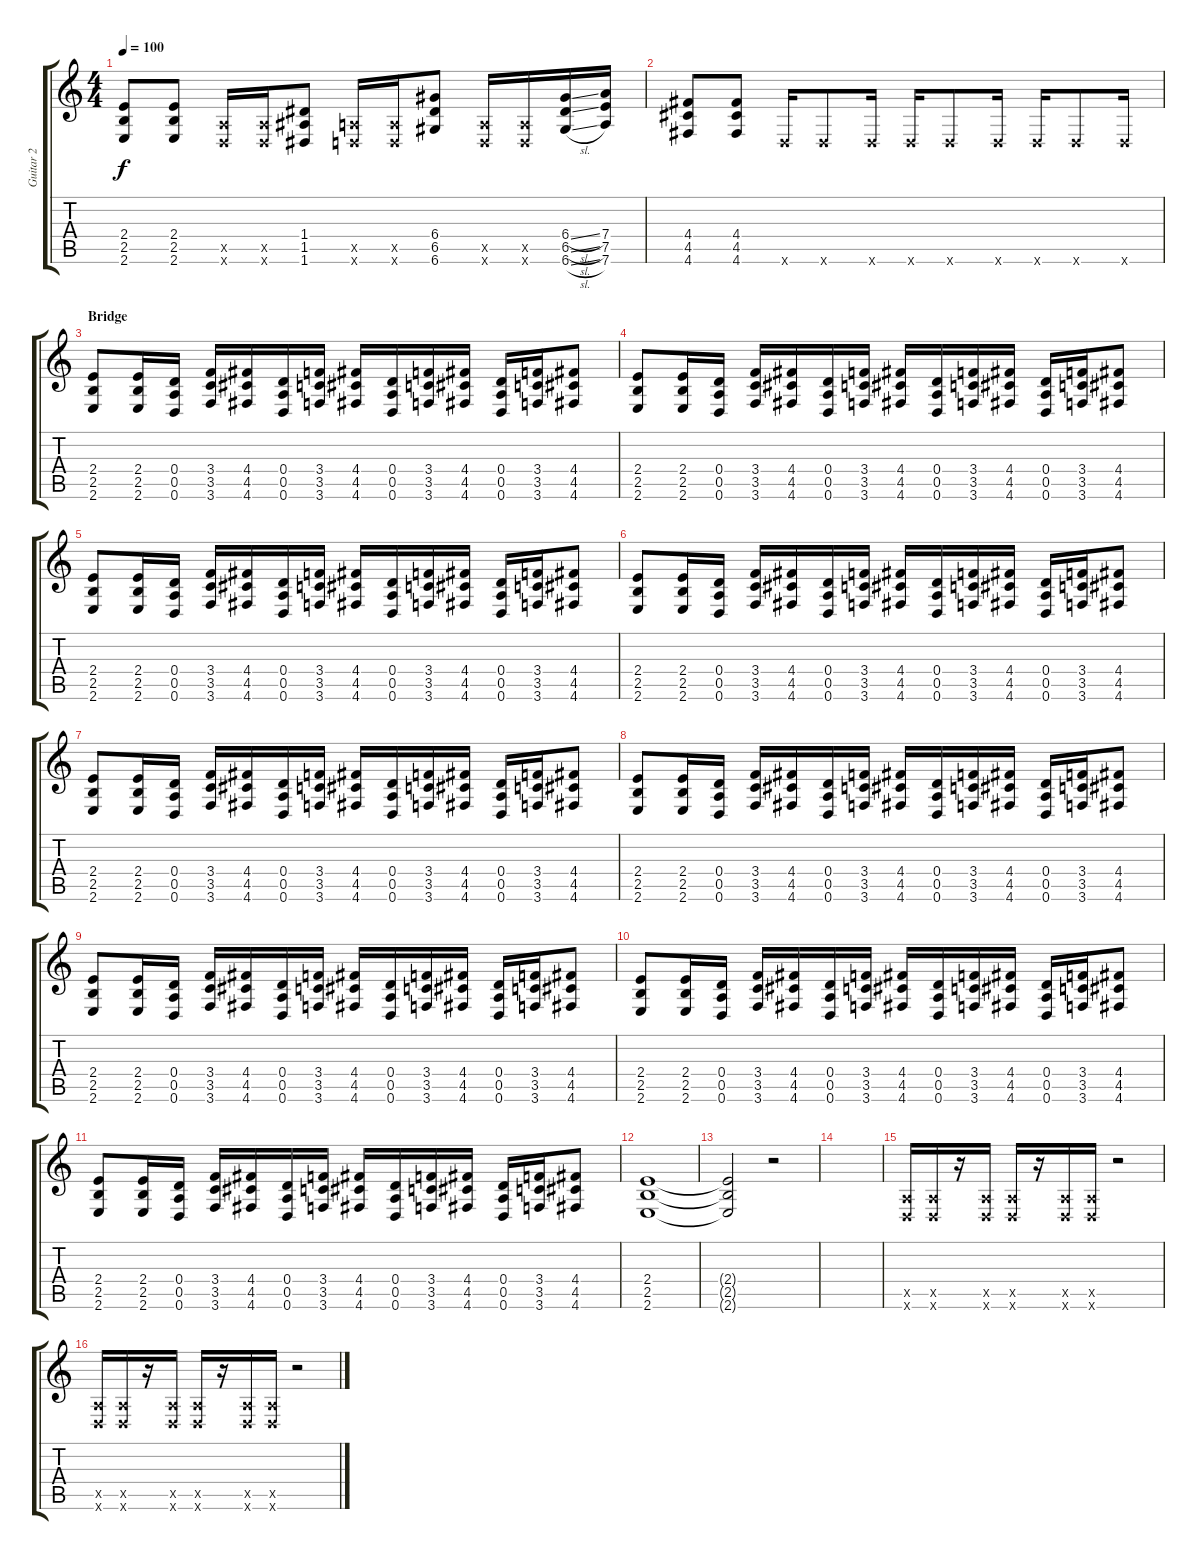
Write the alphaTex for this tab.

\track ("Guitar 2" "Guitar 2") {instrument distortionguitar}
\staff {score tabs}
\tuning (E4 B3 G3 D3 A2 D2) {hide}
\ts (4 4)
\tempo 100
\clef g2
\ks c
(2.4 2.5 2.6).8{dy f balance 16 instrument distortionguitar} (2.4 2.5 2.6).8 (0.5{x} 0.6{x}).16 (0.5{x} 0.6{x}).16 (1.4 1.5 1.6).8 (0.5{x} 0.6{x}).16 (0.5{x} 0.6{x}).16 (6.4 6.5 6.6).8 (0.5{x} 0.6{x}).16 (0.5{x} 0.6{x}).16 (6.4{sl} 6.5{sl} 6.6{sl}).16 (7.4 7.5 7.6).16 |
(4.4 4.5 4.6).8 (4.4 4.5 4.6).8 0.6{x}.16 0.6{x}.8 0.6{x}.16 0.6{x}.16 0.6{x}.8 0.6{x}.16 0.6{x}.16 0.6{x}.8 0.6{x}.16 |
\section ("" "Bridge")
(2.4 2.5 2.6).8 (2.4 2.5 2.6).16 (0.4 0.5 0.6).16 (3.4 3.5 3.6).16 (4.4 4.5 4.6).16 (0.4 0.5 0.6).16 (3.4 3.5 3.6).16 (4.4 4.5 4.6).16 (0.4 0.5 0.6).16 (3.4 3.5 3.6).16 (4.4 4.5 4.6).16 (0.4 0.5 0.6).16 (3.4 3.5 3.6).16 (4.4 4.5 4.6).8 |
(2.4 2.5 2.6).8 (2.4 2.5 2.6).16 (0.4 0.5 0.6).16 (3.4 3.5 3.6).16 (4.4 4.5 4.6).16 (0.4 0.5 0.6).16 (3.4 3.5 3.6).16 (4.4 4.5 4.6).16 (0.4 0.5 0.6).16 (3.4 3.5 3.6).16 (4.4 4.5 4.6).16 (0.4 0.5 0.6).16 (3.4 3.5 3.6).16 (4.4 4.5 4.6).8 |
(2.4 2.5 2.6).8 (2.4 2.5 2.6).16 (0.4 0.5 0.6).16 (3.4 3.5 3.6).16 (4.4 4.5 4.6).16 (0.4 0.5 0.6).16 (3.4 3.5 3.6).16 (4.4 4.5 4.6).16 (0.4 0.5 0.6).16 (3.4 3.5 3.6).16 (4.4 4.5 4.6).16 (0.4 0.5 0.6).16 (3.4 3.5 3.6).16 (4.4 4.5 4.6).8 |
(2.4 2.5 2.6).8 (2.4 2.5 2.6).16 (0.4 0.5 0.6).16 (3.4 3.5 3.6).16 (4.4 4.5 4.6).16 (0.4 0.5 0.6).16 (3.4 3.5 3.6).16 (4.4 4.5 4.6).16 (0.4 0.5 0.6).16 (3.4 3.5 3.6).16 (4.4 4.5 4.6).16 (0.4 0.5 0.6).16 (3.4 3.5 3.6).16 (4.4 4.5 4.6).8 |
(2.4 2.5 2.6).8 (2.4 2.5 2.6).16 (0.4 0.5 0.6).16 (3.4 3.5 3.6).16 (4.4 4.5 4.6).16 (0.4 0.5 0.6).16 (3.4 3.5 3.6).16 (4.4 4.5 4.6).16 (0.4 0.5 0.6).16 (3.4 3.5 3.6).16 (4.4 4.5 4.6).16 (0.4 0.5 0.6).16 (3.4 3.5 3.6).16 (4.4 4.5 4.6).8 |
(2.4 2.5 2.6).8 (2.4 2.5 2.6).16 (0.4 0.5 0.6).16 (3.4 3.5 3.6).16 (4.4 4.5 4.6).16 (0.4 0.5 0.6).16 (3.4 3.5 3.6).16 (4.4 4.5 4.6).16 (0.4 0.5 0.6).16 (3.4 3.5 3.6).16 (4.4 4.5 4.6).16 (0.4 0.5 0.6).16 (3.4 3.5 3.6).16 (4.4 4.5 4.6).8 |
(2.4 2.5 2.6).8 (2.4 2.5 2.6).16 (0.4 0.5 0.6).16 (3.4 3.5 3.6).16 (4.4 4.5 4.6).16 (0.4 0.5 0.6).16 (3.4 3.5 3.6).16 (4.4 4.5 4.6).16 (0.4 0.5 0.6).16 (3.4 3.5 3.6).16 (4.4 4.5 4.6).16 (0.4 0.5 0.6).16 (3.4 3.5 3.6).16 (4.4 4.5 4.6).8 |
(2.4 2.5 2.6).8 (2.4 2.5 2.6).16 (0.4 0.5 0.6).16 (3.4 3.5 3.6).16 (4.4 4.5 4.6).16 (0.4 0.5 0.6).16 (3.4 3.5 3.6).16 (4.4 4.5 4.6).16 (0.4 0.5 0.6).16 (3.4 3.5 3.6).16 (4.4 4.5 4.6).16 (0.4 0.5 0.6).16 (3.4 3.5 3.6).16 (4.4 4.5 4.6).8 |
(2.4 2.5 2.6).8 (2.4 2.5 2.6).16 (0.4 0.5 0.6).16 (3.4 3.5 3.6).16 (4.4 4.5 4.6).16 (0.4 0.5 0.6).16 (3.4 3.5 3.6).16 (4.4 4.5 4.6).16 (0.4 0.5 0.6).16 (3.4 3.5 3.6).16 (4.4 4.5 4.6).16 (0.4 0.5 0.6).16 (3.4 3.5 3.6).16 (4.4 4.5 4.6).8 |
(2.4 2.5 2.6).1 |
(2.4{t} 2.5{t} 2.6{t}).2 r.2 |
|
(0.5{x} 0.6{x}).16{balance 8} (0.5{x} 0.6{x}).16 r.16 (0.5{x} 0.6{x}).16 (0.5{x} 0.6{x}).16 r.16 (0.5{x} 0.6{x}).16 (0.5{x} 0.6{x}).16 r.2 |
(0.5{x} 0.6{x}).16 (0.5{x} 0.6{x}).16 r.16 (0.5{x} 0.6{x}).16 (0.5{x} 0.6{x}).16 r.16 (0.5{x} 0.6{x}).16 (0.5{x} 0.6{x}).16 r.2
